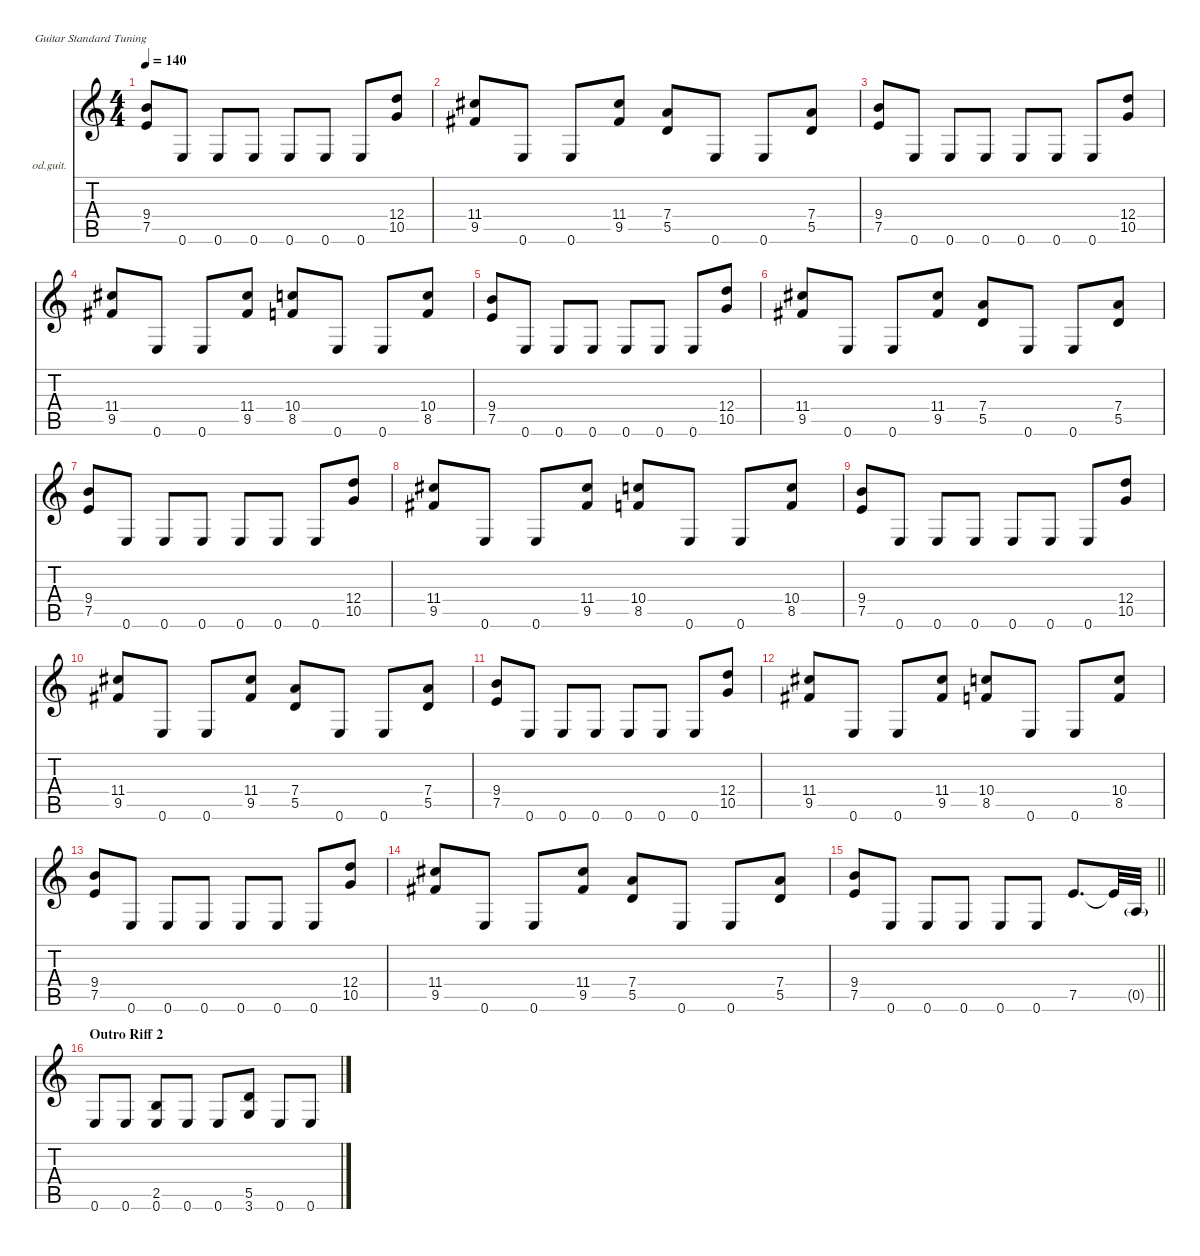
\defaultSystemsLayout 4
\hideDynamics
\bracketExtendMode nobrackets
\firstSystemTrackNameOrientation horizontal
\otherSystemsTrackNameOrientation horizontal
\track ("Gtr. I" "od.guit.") {instrument overdrivenguitar}
\staff {score tabs}
\tuning (E4 B3 G3 D3 A2 E2)
\ts (4 4)
\tempo 140
\clef g2
\ks c
(9.4 7.5).8{dy f beam Up} 0.6.8{dy mf beam Up} 0.6.8{beam Up} 0.6.8{beam Up} 0.6.8{beam Up} 0.6.8{beam Up} 0.6.8{beam Up} (12.4 10.5).8{dy f beam Up} |
(11.4{acc #} 9.5{acc #}).8{beam Up} 0.6.8{dy mf beam Up} 0.6.8{beam Up} (11.4{acc #} 9.5{acc #}).8{dy f beam Up} (7.4 5.5).8{beam Up} 0.6.8{dy mf beam Up} 0.6.8{beam Up} (7.4 5.5).8{dy f beam Up} |
(9.4 7.5).8{beam Up} 0.6.8{dy mf beam Up} 0.6.8{beam Up} 0.6.8{beam Up} 0.6.8{beam Up} 0.6.8{beam Up} 0.6.8{beam Up} (12.4 10.5).8{dy f beam Up} |
(11.4{acc #} 9.5{acc #}).8{beam Up} 0.6.8{dy mf beam Up} 0.6.8{beam Up} (11.4{acc #} 9.5{acc #}).8{dy f beam Up} (10.4 8.5).8{beam Up} 0.6.8{dy mf beam Up} 0.6.8{beam Up} (10.4 8.5).8{dy f beam Up} |
(9.4 7.5).8{beam Up} 0.6.8{dy mf beam Up} 0.6.8{beam Up} 0.6.8{beam Up} 0.6.8{beam Up} 0.6.8{beam Up} 0.6.8{beam Up} (12.4 10.5).8{dy f beam Up} |
(11.4{acc #} 9.5{acc #}).8{beam Up} 0.6.8{dy mf beam Up} 0.6.8{beam Up} (11.4{acc #} 9.5{acc #}).8{dy f beam Up} (7.4 5.5).8{beam Up} 0.6.8{dy mf beam Up} 0.6.8{beam Up} (7.4 5.5).8{dy f beam Up} |
(9.4 7.5).8{beam Up} 0.6.8{dy mf beam Up} 0.6.8{beam Up} 0.6.8{beam Up} 0.6.8{beam Up} 0.6.8{beam Up} 0.6.8{beam Up} (12.4 10.5).8{dy f beam Up} |
(11.4{acc #} 9.5{acc #}).8{beam Up} 0.6.8{dy mf beam Up} 0.6.8{beam Up} (11.4{acc #} 9.5{acc #}).8{dy f beam Up} (10.4 8.5).8{beam Up} 0.6.8{dy mf beam Up} 0.6.8{beam Up} (10.4 8.5).8{dy f beam Up} |
(9.4 7.5).8{beam Up} 0.6.8{dy mf beam Up} 0.6.8{beam Up} 0.6.8{beam Up} 0.6.8{beam Up} 0.6.8{beam Up} 0.6.8{beam Up} (12.4 10.5).8{dy f beam Up} |
(11.4{acc #} 9.5{acc #}).8{beam Up} 0.6.8{dy mf beam Up} 0.6.8{beam Up} (11.4{acc #} 9.5{acc #}).8{dy f beam Up} (7.4 5.5).8{beam Up} 0.6.8{dy mf beam Up} 0.6.8{beam Up} (7.4 5.5).8{dy f beam Up} |
(9.4 7.5).8{beam Up} 0.6.8{dy mf beam Up} 0.6.8{beam Up} 0.6.8{beam Up} 0.6.8{beam Up} 0.6.8{beam Up} 0.6.8{beam Up} (12.4 10.5).8{dy f beam Up} |
(11.4{acc #} 9.5{acc #}).8{beam Up} 0.6.8{dy mf beam Up} 0.6.8{beam Up} (11.4{acc #} 9.5{acc #}).8{dy f beam Up} (10.4 8.5).8{beam Up} 0.6.8{dy mf beam Up} 0.6.8{beam Up} (10.4 8.5).8{dy f beam Up} |
(9.4 7.5).8{beam Up} 0.6.8{dy mf beam Up} 0.6.8{beam Up} 0.6.8{beam Up} 0.6.8{beam Up} 0.6.8{beam Up} 0.6.8{beam Up} (12.4 10.5).8{dy f beam Up} |
(11.4{acc #} 9.5{acc #}).8{beam Up} 0.6.8{dy mf beam Up} 0.6.8{beam Up} (11.4{acc #} 9.5{acc #}).8{dy f beam Up} (7.4 5.5).8{beam Up} 0.6.8{dy mf beam Up} 0.6.8{beam Up} (7.4 5.5).8{dy f beam Up} |
\barLineRight lightlight
(9.4 7.5).8{beam Up} 0.6.8{dy mf beam Up} 0.6.8{beam Up} 0.6.8{beam Up} 0.6.8{beam Up} 0.6.8{beam Up} 7.5.8{d dy f beam Up} 7.5{t}.32{beam Up} 0.5{g}.32{dy p beam Up} |
\section ("" "Outro Riff 2")
0.6.8{dy mf beam Up} 0.6.8{beam Up} (2.5 0.6).8{dy f beam Up} 0.6.8{dy mf beam Up} 0.6.8{beam Up} (5.5 3.6).8{dy f beam Up} 0.6.8{dy mf beam Up} 0.6.8{beam Up}
